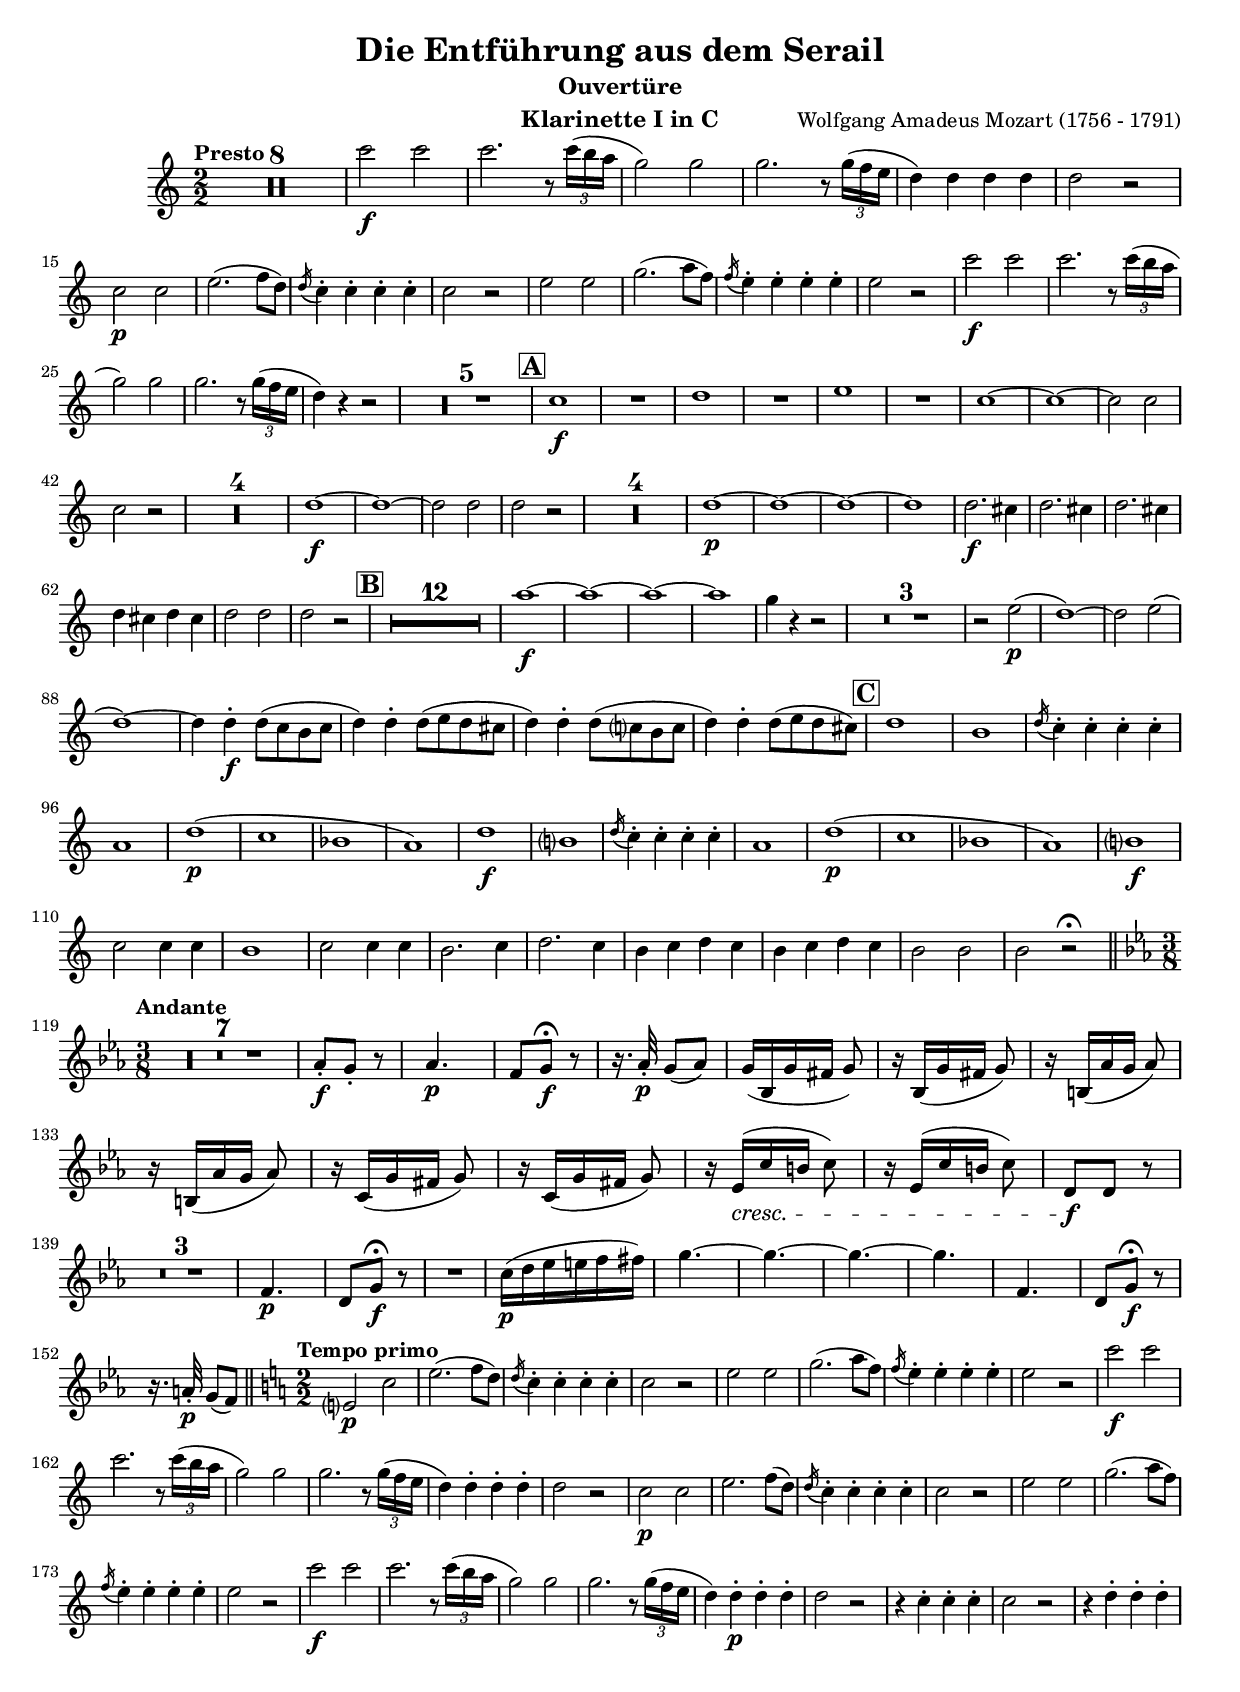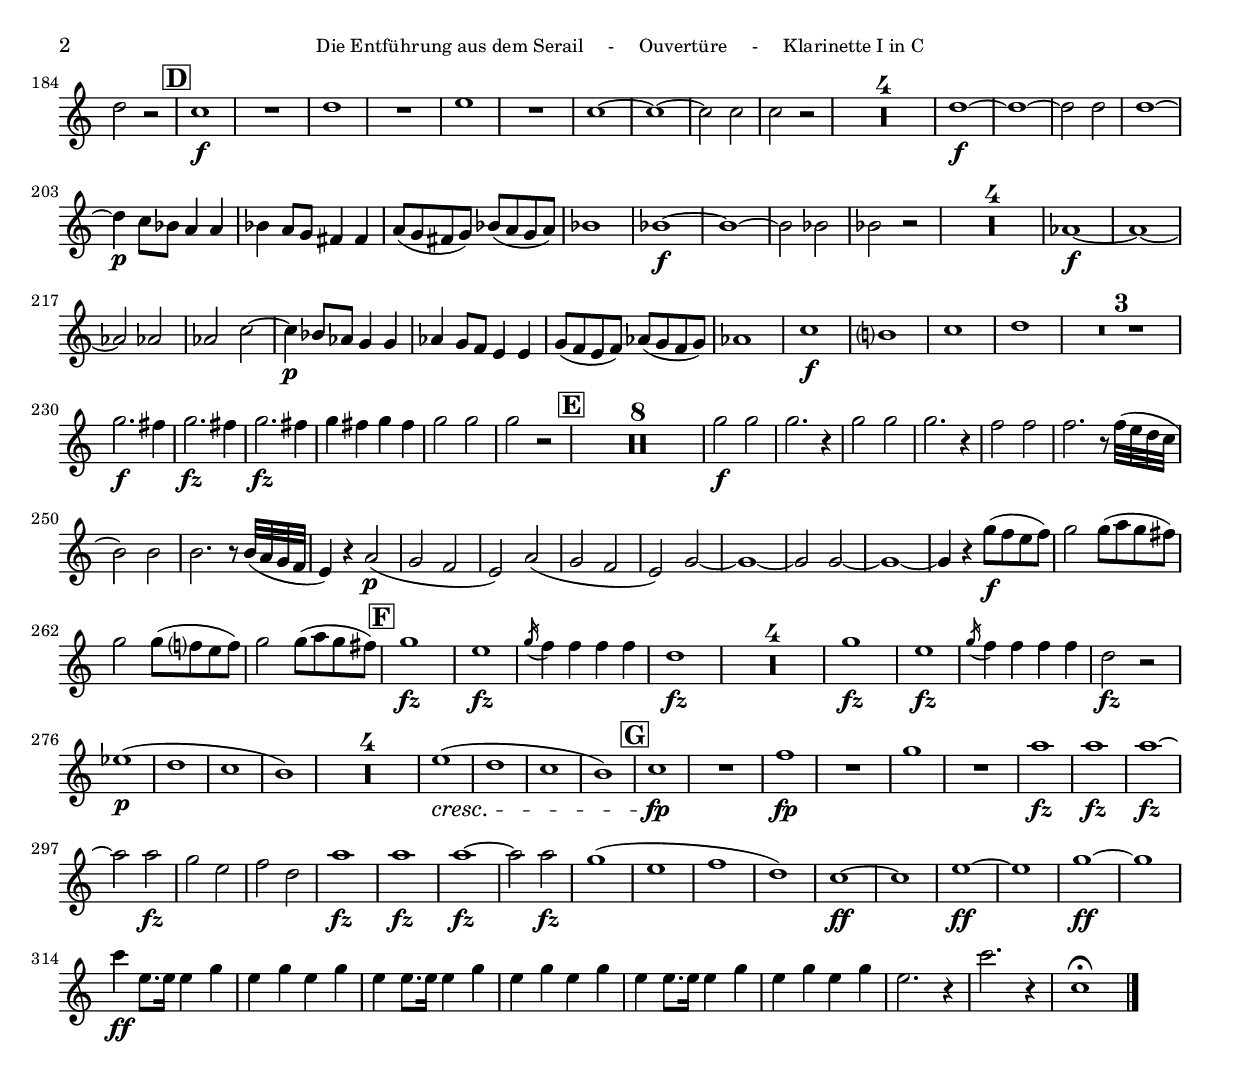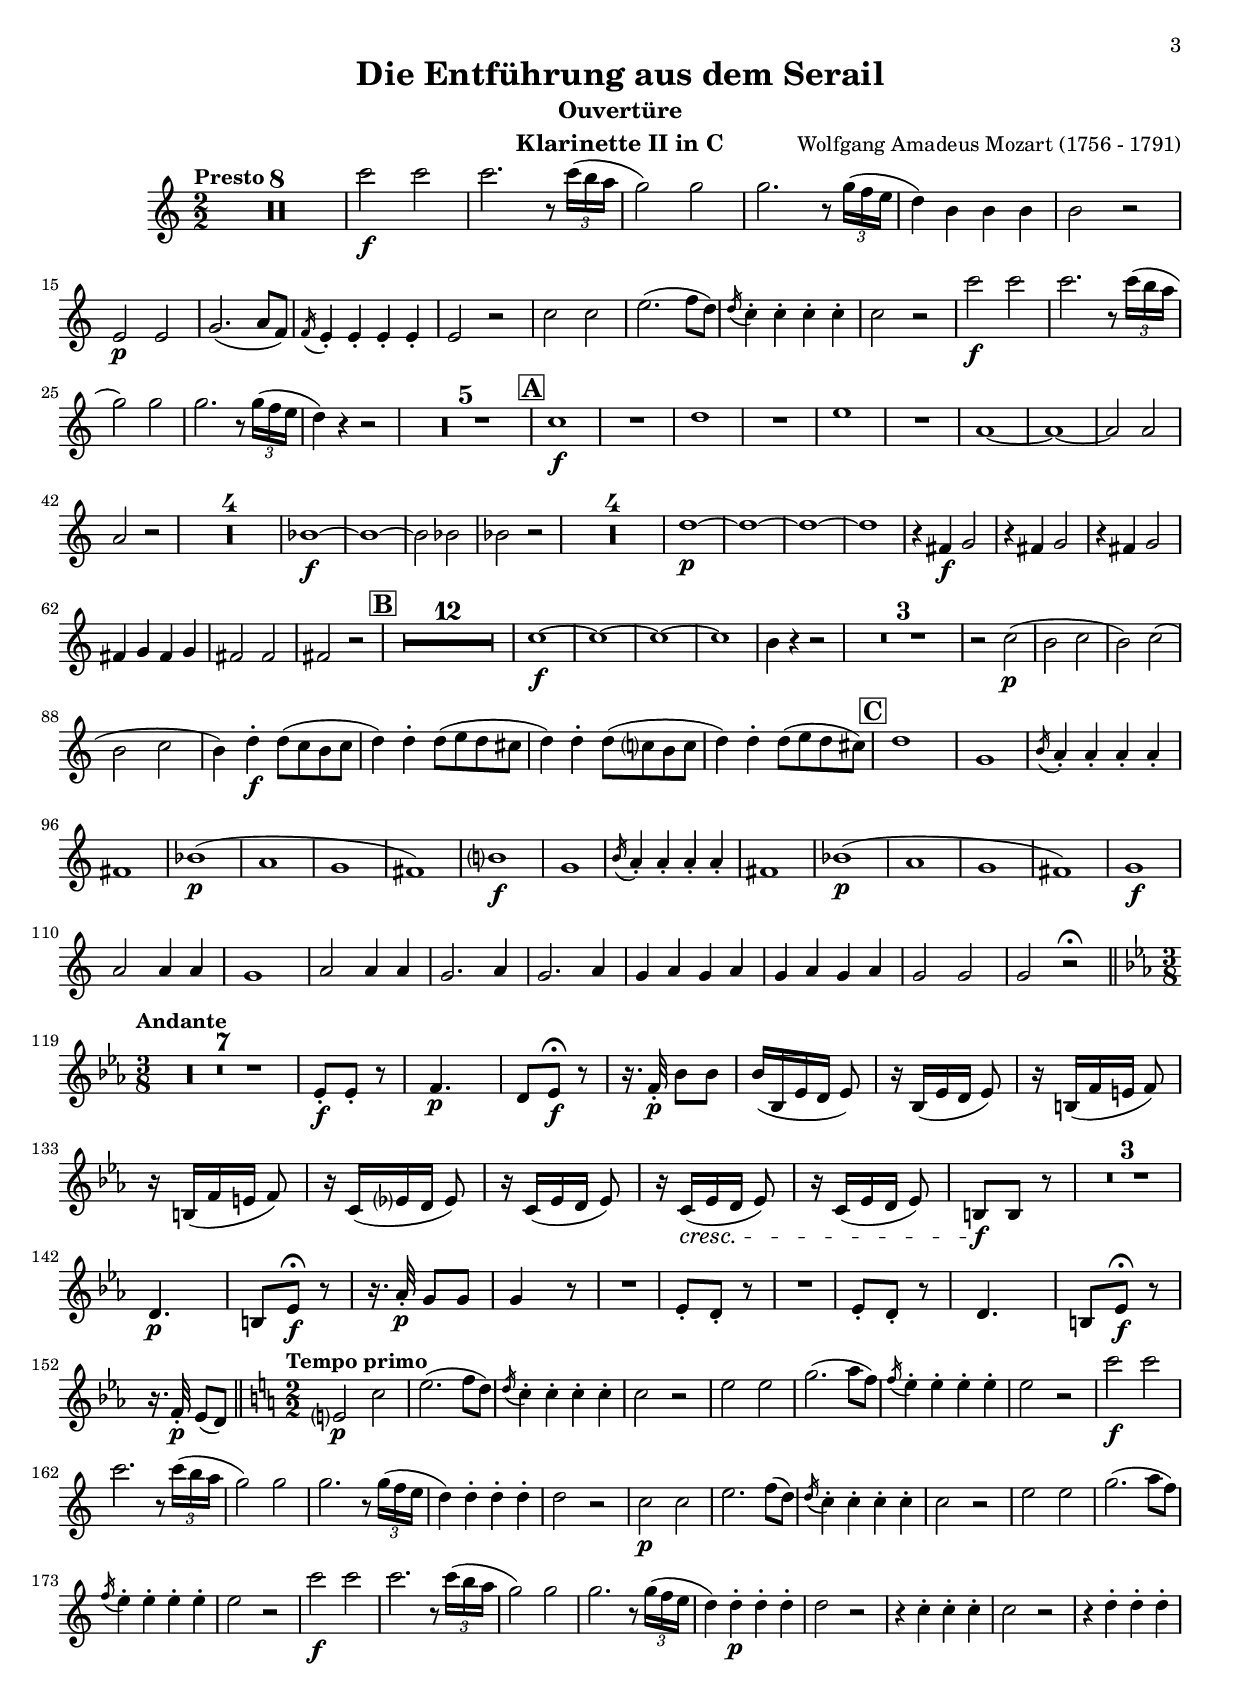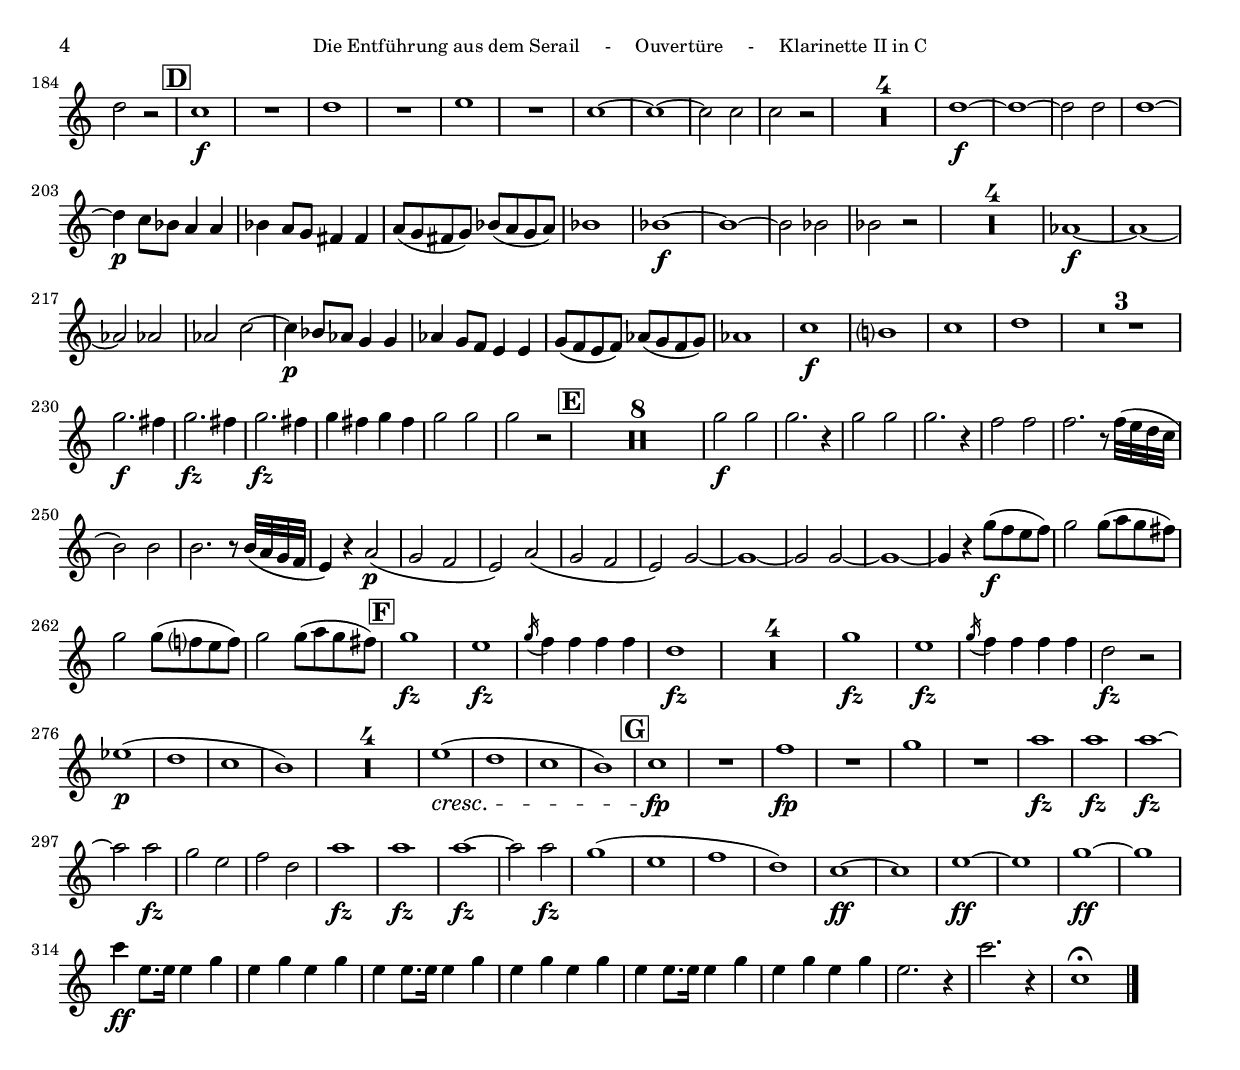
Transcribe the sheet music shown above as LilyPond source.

\version "2.18.2"
\language "deutsch"

\paper {
    top-margin = 10\mm
    bottom-margin = 10\mm
    left-margin = 10\mm
    right-margin = 10\mm
    ragged-last = ##t
}
  
\header{
  title = "Die Entführung aus dem Serail"
  subtitle = "Ouvertüre"
  composer = "Wolfgang Amadeus Mozart (1756 - 1791)"
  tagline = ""
}

% Adapt this for automatic line-breaks
% mBreak = {}
mBreak = { \break }
#(set-global-staff-size 18)

% Useful snippets
pDolce = \markup { \dynamic p \italic \bold "dolce" }
pesante = _\markup {\italic {"pesante"} }
pocoRit = ^\markup {\italic {"poco rit."} }
moltoRit = ^\markup {\italic {"molto rit."} }
pocoAnimato = ^\markup {\italic {"poco animato"} }
pocoAPocoPiuAnimato = ^\markup {\italic {"poco a poco più animato"} }
lunga = _\markup {\italic {"lunga"} }
string = ^\markup {\italic {"string."} }
legato = _\markup {\italic {"legato"} }
solo = ^\markup { "Solo" }
sic = ^\markup { \tiny { "sic!" } }

% Adapted from LSR http://lsr.di.unimi.it/LSR/Snippet?id=431
% Force a bar number to appear at the location of the next symbol
% Usage: \forceBarNumber a8 ...
forceBarNumber =
#(define-music-function (parser location music) (ly:music?)
    #{
      \override Score.BarNumber.break-visibility = ##(#f #t #t)
      $music
      \revert Score.BarNumber.break-visibility
    #})


% Adapted from http://lsr.di.unimi.it/LSR/Snippet?id=655
% Make title, subtitle, instrument appear on pages other than the first
#(define (part-not-first-page layout props arg)
   (if (not (= (chain-assoc-get 'page:page-number props -1)
               (ly:output-def-lookup layout 'first-page-number)))
       (interpret-markup layout props arg)
       empty-stencil))

\paper {
  oddHeaderMarkup = \markup
  \fill-line {
    " "
    \on-the-fly #part-not-first-page \fontsize #-1.0 \concat {
      \fromproperty #'header:title
      "     -     "
      \fromproperty #'header:subtitle
      "     -     "
      \fromproperty #'header:instrument
    }
    \on-the-fly #print-page-number-check-first \fromproperty #'page:page-number-string
  }
  evenHeaderMarkup = \markup
  \fill-line {
    \on-the-fly #print-page-number-check-first \fromproperty #'page:page-number-string
    \on-the-fly #part-not-first-page \fontsize #-1.0 \concat {
      \fromproperty #'header:title
      "     -     "
      \fromproperty #'header:subtitle
      "     -     "
      \fromproperty #'header:instrument
    }
    " "
  }
}

% ---------------------------------------------------------

clarinet_I_in_C_Music = {
  \relative c' {
    \transposition c
    \key c \major
    \numericTimeSignature
    \time 2/2
    \tempo "Presto"

    % cl1 page 1 line 1
    \barNumberCheck #1
    R1*8 |
    c''2\f c |
    c2. r8 \tuplet 3/2 { c16( h a } |
    g2) g |
    g2. r8 \tuplet 3/2 { g16( f e } |
    d4) d d d |
    d2 r2 |
    \mBreak
    
    % cl1 page 1 line 2
    \barNumberCheck #15
    c2\p c |
    e2.( f8 d) |
    \acciaccatura { d16 } c4-. c-. c-. c-. |
    c2 r2 |
    e2 e |
    g2.( a8 f) |
    \acciaccatura { f16 } e4-. e-. e-. e-. |
    e2 r2 |
    c'2\f c |
    c2. r8 \tuplet 3/2 { c16( h a } |
    \mBreak
    
    % cl1 page 1 line 3
    \barNumberCheck #25
    g2) g |
    g2. r8 \tuplet 3/2 { g16( f e } |
    d4) r4 r2 |
    R1*5 |
    \mark #1
    c1\f |
    R1 |
    d1 |
    R1 |
    e1 |
    R1 |
    c1~ |
    c1~ |
    c2 c |
    \mBreak
    
    % cl1 page 1 line 4
    \barNumberCheck #42
    c2 r2 |
    R1*4 |
    d1\f~ |
    d1~ |
    d2 d |
    d2 r2 |
    R1*4 |
    d1\p~ |
    d1~ |
    d1~ |
    d1 |
    d2.\f cis4 |
    d2. cis4 |
    d2. cis4 |
    \mBreak
    
    % cl1 page 1 line 5
    \barNumberCheck #62
    d4 cis d cis |
    d2 d |
    d2 r2 |
    \mark #2
    R1*12
    a'1\f~ |
    a1~ |
    a1~ |
    a1 |
    g4 r4 r2 |
    R1*3 |
    r2 e2\p( |
    d1)~ |
    d2 e( |
    \mBreak
    
    % cl1 page 1 line 6
    \barNumberCheck #88
    d1)~ |
    d4 d-.\f d8( c h c |
    d4) d-. d8( e d cis |
    d4) d-. d8( c h c |
    d4) d-. d8( e d cis) |
    \mark #3
    d1 |
    h1 |
    \acciaccatura { d16 } c4-. c-. c-. c-. |
    \mBreak
    
    % cl1 page 1 line 7
    \barNumberCheck #96
    a1 |
    d1\p( |
    c1 |
    b1 |
    a1) |
    d1\f |
    h?1 |
    \acciaccatura { d16 } c4-. c-. c-. c-. |
    a1 |
    d1\p( |
    c1 |
    b1 |
    a1) |
    h?1\f |
    \mBreak
    
    % cl1 page 1 line 8
    \barNumberCheck #110
    c2 c4 c |
    h1 |
    c2 c4 c |
    h2. c4 |
    d2. c4 |
    h4 c d c |
    h4 c d c |
    h2 h |
    h2 r2\fermata
    \bar "||"
    \mBreak

    % cl1 page 1 line 9
    \barNumberCheck #119
    \key es \major
    \time 3/8
    \tempo "Andante"
    R4.*7 |
    as8-.\f g-. r |
    as4.\p |
    f8 g\f\fermata r |
    r16. as32-.\p\noBeam g8( as) |
    g16( b, g' fis g8\noBeam) |
    r16 b,( g' fis g8\noBeam) |
    r16 h,( as' g as8\noBeam) |
    \mBreak
    
    % cl1 page 1 line 10
    \barNumberCheck #133
    r16 h,( as' g as8\noBeam) |
    r16 c,( g' fis g8\noBeam) |
    r16 c,( g' fis g8\noBeam) |
    r16 es(\cresc c' h c8\noBeam) |
    r16 es,( c' h c8\noBeam) |
    d,8\f d r |
    \mBreak
    
    % cl1 page 1 line 11
    \barNumberCheck #139
    R4.*3 |
    f4.\p |
    d8 g8\f\fermata r |
    R4. |
    c16(\p d es e f fis) |
    g4.~ |
    g4.~ |
    g4.~ |
    g4. |
    f,4. |
    d8 g8\f\fermata r |
    \mBreak
  
    % cl1 page 2 line 1
    \barNumberCheck #152
    r16. a32-.\p\noBeam g8( f) |
    \bar "||"
    \key c \major
    \time 2/2
    \tempo "Tempo primo"
    e?2\p c'2 |
    e2.( f8 d) |
    \acciaccatura { d16 } c4-. c-. c-. c-. |
    c2 r2 |
    e2 e |
    g2.( a8 f) |
    \acciaccatura { f16 } e4-. e-. e-. e-. |
    e2 r2 |
    c'2\f c |
    \mBreak
    
    % cl1 page 2 line 2
    \barNumberCheck #162
    c2. r8 \tuplet 3/2 { c16( h a } |
    g2) g |
    g2. r8 \tuplet 3/2 { g16( f e } |
    d4) d-. d-. d-. |
    d2 r2 |
    c2\p c |
    e2. f8( d) |
    \acciaccatura { d16 } c4-. c-. c-. c-. |
    c2 r2 |
    e2 e |
    g2.( a8 f) |
    \mBreak
    
    % cl1 page 2 line 3
    \barNumberCheck #173
    \acciaccatura { f16 } e4-. e-. e-. e-. |
    e2 r2 |
    c'2\f c |
    c2. r8 \tuplet 3/2 { c16( h a } |
    g2) g |
    g2. r8 \tuplet 3/2 { g16( f e } |
    d4) d-.\p d-. d-. |
    d2 r2 |
    r4 c-. c-. c-. |
    c2 r2 |
    r4 d-. d-. d-. ||
    \mBreak
    
    % cl1 page 2 line 4
    \barNumberCheck #184
    d2 r2 |
    \mark #4
    c1\f
    R1 |
    d1 |
    R1 |
    e1 |
    R1 |
    c1~ |
    c1~ |
    c2 c |
    c2 r2 |
    R1*4 |
    d1\f~ |
    d1~ |
    d2 d |
    d1~ |
    \mBreak
    
    % cl1 page 2 line 5
    \barNumberCheck #203
    d4\p c8 b a4 a |
    b4 a8 g fis4 fis |
    a8( g fis g) b( a g a) |
    b1 |
    b1\f~ |
    b1~ |
    b2 b |
    b2 r |
    R1*4 |
    as1\f~ |
    as1~ |
    \mBreak
    
    % cl1 page 2 line 6
    \barNumberCheck #217
    as2 as |
    as2 c~ |
    c4\p b8 as g4 g |
    as4 g8 f e4 e |
    g8( f e f) as( g f g) |
    as1 |
    c1\f |
    h?1 |
    c1 |
    d1 |
    R1*3 |
    \mBreak
    
    % cl1 page 2 line 7
    \barNumberCheck #230
    g2.\f fis4 |
    g2.\fz fis4 |
    g2.\fz fis4 |
    g4 fis g fis |
    g2 g |
    g2 r |
    \mark #5
    R1*8 |
    g2\f g |
    g2. r4 |
    g2 g |
    g2. r4 |
    f2 f |
    f2. r8 f32( e d c |
    \mBreak
    
    % cl1 page 2 line 8
    \barNumberCheck #250
    h2) h |
    h2. r8 h32( a g f |
    e4) r a2\p( |
    g2 f |
    e2) a( |
    g2 f |
    e2) g~ |
    g1~ |
    g2 g~ |
    g1~ |
    g4 r g'8\f( f e f) |
    g2 g8( a g fis) |
    \mBreak
    
    % cl1 page 2 line 9
    \barNumberCheck #262
    g2 g8( f e f) |
    g2 g8( a g fis) |
    \mark #6
    g1\fz |
    e1\fz |
    \acciaccatura { g16 } f4 f f f |
    d1\fz |
    R1*4 |
    g1\fz |
    e1\fz |
    \acciaccatura { g16 } f4 f f f |
    d2\fz r |
    \mBreak
    
    % cl1 page 2 line 10
    \barNumberCheck #276
    es1\p( |
    d1 |
    c1 |
    h1) |
    R1*4 |
    e1\cresc( |
    d1 |
    c1 |
    h1) |
    \mark #7
    c1\fp |
    R1 |
    f1\fp |
    R1 |
    g1 |
    R1 |
    a1\fz |
    a1\fz |
    a1\fz~ |
    \mBreak
    
    % cl1 page 2 line 11
    \barNumberCheck #297
    a2 a\fz |
    g2 e |
    f2 d |
    a'1\fz |
    a1\fz |
    a1\fz~ |
    a2 a\fz |
    g1( |
    e1 |
    f1 |
    d1) |
    c1\ff~ |
    c1 |
    e1\ff~ |
    e1 |
    g1\ff~ |
    g1 |
    \mBreak
    
    % cl1 page 2 line 12
    \barNumberCheck #314
    c4\ff e,8. e16 e4 g |
    e4 g e g |
    e4 e8. e16 e4 g |
    e4 g e g |
    e4 e8. e16 e4 g |
    e4 g e g |
    e2. r4 |
    c'2. r4 |
    c,1\fermata
    \bar "|."
    \mBreak
    
  }
}


clarinet_II_in_C_Music = {
  \relative c' {
    \transposition c
    \key c \major
    \numericTimeSignature
    \time 2/2
    \tempo "Presto"

    % cl2 page 1 line 1
    \barNumberCheck #1
    R1*8 |
    c''2\f c |
    c2. r8 \tuplet 3/2 { c16( h a } |
    g2) g |
    g2. r8 \tuplet 3/2 { g16( f e } |
    d4) h h h |
    h2 r2 |
    \mBreak
    
    % cl2 page 1 line 2
    \barNumberCheck #15
    e,2\p e |
    g2.( a8 f) |
    \acciaccatura { f16 } e4-. e-. e-. e-. |
    e2 r2 |
    c'2 c |
    e2.( f8 d) |
    \acciaccatura { d16 } c4-. c-. c-. c-. |
    c2 r2 |
    c'2\f c |
    c2. r8 \tuplet 3/2 { c16( h a } |
    \mBreak
    
    % cl2 page 1 line 3
    \barNumberCheck #25
    g2) g |
    g2. r8 \tuplet 3/2 { g16( f e } |
    d4) r4 r2 |
    R1*5 |
    \mark #1
    c1\f |
    R1 |
    d1 |
    R1 |
    e1 |
    R1 |
    a,1~ |
    a1~ |
    a2 a |
    \mBreak
    
    % cl2 page 1 line 4
    \barNumberCheck #42
    a2 r2 |
    R1*4 |
    b1\f~ |
    b1~ |
    b2 b |
    b2 r2 |
    R1*4 |
    d1\p~ |
    d1~ |
    d1~ |
    d1 |
    r4 fis,\f g2 |
    r4 fis g2 |
    r4 fis g2 |
    \mBreak
    
    % cl2 page 1 line 5
    \barNumberCheck #62
    fis4 g fis g |
    fis2 fis |
    fis2 r2 |
    \mark #2
    R1*12
    c'1\f~ |
    c1~ |
    c1~ |
    c1 |
    h4 r4 r2 |
    R1*3 |
    r2 c2\p( |
    h2 c |
    h2) c( |
    \mBreak
    
    % cl2 page 1 line 6
    \barNumberCheck #88
    h2 c |
    h4) d-.\f d8( c h c |
    d4) d-. d8( e d cis |
    d4) d-. d8( c h c |
    d4) d-. d8( e d cis) |
    \mark #3
    d1 |
    g,1 |
    \acciaccatura { h16 } a4-. a-. a-. a-. |
    \mBreak
    
    % cl2 page 1 line 7
    \barNumberCheck #96
    fis1 |
    b1\p( |
    a1 |
    g1 |
    fis1) |
    h?1\f |
    g1 |
    \acciaccatura { h16 } a4-. a-. a-. a-. |
    fis1 |
    b1\p( |
    a1 |
    g1 |
    fis1) |
    g1\f |
    \mBreak
    
    % cl2 page 1 line 8
    \barNumberCheck #110
    a2 a4 a |
    g1 |
    a2 a4 a |
    g2. a4 |
    g2. a4 |
    g4 a g a |
    g4 a g a |
    g2 g |
    g2 r2\fermata
    \bar "||"
    \mBreak

    % cl2 page 1 line 9
    \barNumberCheck #119
    \key es \major
    \time 3/8
    \tempo "Andante"
    R4.*7 |
    es8-.\f es-. r |
    f4.\p |
    d8 es\f\fermata r |
    r16. f32-.\p\noBeam b8 b |
    b16( b, es d es8\noBeam) |
    r16 b( es d es8\noBeam) |
    r16 h( f' e f8\noBeam) |
    \mBreak
    
    % cl2 page 1 line 10
    \barNumberCheck #133
    r16 h,( f' e f8\noBeam) |
    r16 c( es d es8\noBeam) |
    r16 c( es d es8\noBeam) |
    r16 c(\cresc es d es8\noBeam) |
    r16 c( es d es8\noBeam) |
    h8\f h r |
    R4.*3 |
    \mBreak
    
    % cl2 page 1 line 11
    \barNumberCheck #142
    d4.\p |
    h8 es8\f\fermata r |
    r16. as32-.\p\noBeam g8 g |	% FIXME: Similar rhythm in various places above
    g4 r8 |
    R4. |
    es8-. d-. r |
    R4. |
    es8-. d-. r |
    d4. |
    h8 es8\f\fermata r |
    \mBreak
  
    % cl2 page 2 line 1
    \barNumberCheck #152
    r16. f32-.\p\noBeam es8( d) |
    \bar "||"
    \key c \major
    \time 2/2
    \tempo "Tempo primo"
    e?2\p c'2 |
    e2.( f8 d) |
    \acciaccatura { d16 } c4-. c-. c-. c-. |
    c2 r2 |
    e2 e |
    g2.( a8 f) |
    \acciaccatura { f16 } e4-. e-. e-. e-. |
    e2 r2 |
    c'2\f c |
    \mBreak
    
    % cl2 page 2 line 2
    \barNumberCheck #162
    c2. r8 \tuplet 3/2 { c16( h a } |
    g2) g |
    g2. r8 \tuplet 3/2 { g16( f e } |
    d4) d-. d-. d-. |
    d2 r2 |
    c2\p c |
    e2. f8( d) |
    \acciaccatura { d16 } c4-. c-. c-. c-. |
    c2 r2 |
    e2 e |
    g2.( a8 f) |
    \mBreak
    
    % cl2 page 2 line 3
    \barNumberCheck #173
    \acciaccatura { f16 } e4-. e-. e-. e-. |
    e2 r2 |
    c'2\f c |
    c2. r8 \tuplet 3/2 { c16( h a } |
    g2) g |
    g2. r8 \tuplet 3/2 { g16( f e } |
    d4) d-.\p d-. d-. |
    d2 r2 |
    r4 c-. c-. c-. |
    c2 r2 |
    r4 d-. d-. d-. ||
    \mBreak
    
    % cl2 page 2 line 4
    \barNumberCheck #184
    d2 r2 |
    \mark #4
    c1\f
    R1 |
    d1 |
    R1 |
    e1 |
    R1 |
    c1~ |
    c1~ |
    c2 c |
    c2 r2 |
    R1*4 |
    d1\f~ |
    d1~ |
    d2 d |
    d1~ |
    \mBreak
    
    % cl2 page 2 line 5
    \barNumberCheck #203
    d4\p c8 b a4 a |
    b4 a8 g fis4 fis |
    a8( g fis g) b( a g a) |
    b1 |
    b1\f~ |
    b1~ |
    b2 b |
    b2 r |
    R1*4 |
    as1\f~ |
    as1~ |
    \mBreak
    
    % cl2 page 2 line 6
    \barNumberCheck #217
    as2 as |
    as2 c~ |
    c4\p b8 as g4 g |
    as4 g8 f e4 e |
    g8( f e f) as( g f g) |
    as1 |
    c1\f |
    h?1 |
    c1 |
    d1 |
    R1*3 |
    \mBreak
    
    % cl2 page 2 line 7
    \barNumberCheck #230
    g2.\f fis4 |
    g2.\fz fis4 |
    g2.\fz fis4 |
    g4 fis g fis |
    g2 g |
    g2 r |
    \mark #5
    R1*8 |
    g2\f g |
    g2. r4 |
    g2 g |
    g2. r4 |
    f2 f |
    f2. r8 f32( e d c |
    \mBreak
    
    % cl2 page 2 line 8
    \barNumberCheck #250
    h2) h |
    h2. r8 h32( a g f |
    e4) r a2\p( |
    g2 f |
    e2) a( |
    g2 f |
    e2) g~ |
    g1~ |
    g2 g~ |
    g1~ |
    g4 r g'8\f( f e f) |
    g2 g8( a g fis) |
    \mBreak
    
    % cl2 page 2 line 9
    \barNumberCheck #262
    g2 g8( f e f) |
    g2 g8( a g fis) |
    \mark #6
    g1\fz |
    e1\fz |
    \acciaccatura { g16 } f4 f f f |
    d1\fz |
    R1*4 |
    g1\fz |
    e1\fz |
    \acciaccatura { g16 } f4 f f f |
    d2\fz r |
    \mBreak
    
    % cl2 page 2 line 10
    \barNumberCheck #276
    es1\p( |
    d1 |
    c1 |
    h1) |
    R1*4 |
    e1\cresc( |
    d1 |
    c1 |
    h1) |
    \mark #7
    c1\fp |
    R1 |
    f1\fp |
    R1 |
    g1 |
    R1 |
    a1\fz |
    a1\fz |
    a1\fz~ |
    \mBreak
    
    % cl2 page 2 line 11
    \barNumberCheck #297
    a2 a\fz |
    g2 e |
    f2 d |
    a'1\fz |
    a1\fz |
    a1\fz~ |
    a2 a\fz |
    g1( |
    e1 |
    f1 |
    d1) |
    c1\ff~ |
    c1 |
    e1\ff~ |
    e1 |
    g1\ff~ |
    g1 |
    \mBreak
    
    % cl2 page 2 line 12
    \barNumberCheck #314
    c4\ff e,8. e16 e4 g |
    e4 g e g |
    e4 e8. e16 e4 g |
    e4 g e g |
    e4 e8. e16 e4 g |
    e4 g e g |
    e2. r4 |
    c'2. r4 |
    c,1\fermata
    \bar "|."
    \mBreak
    
  }
}


\bookpart {
  \header{
    instrument = "Klarinette I in C"
  }
  \score {
    \new Staff {
      \compressFullBarRests
      \set Score.markFormatter = #format-mark-box-alphabet
      \override DynamicLineSpanner.staff-padding = #3
      \accidentalStyle Score.modern-cautionary
      \new Voice {
        {
          % \transpose c b
          \clarinet_I_in_C_Music
        }
      }
    }
  }
}


\bookpart {
  \header{
    instrument = "Klarinette II in C"
  }
  \score {
    \new Staff {
      \compressFullBarRests
      \set Score.markFormatter = #format-mark-box-alphabet
      \override DynamicLineSpanner.staff-padding = #3
      \accidentalStyle Score.modern-cautionary
      \new Voice {
        {
          % \transpose c b
          \clarinet_II_in_C_Music
        }
      }
    }
  }
}
